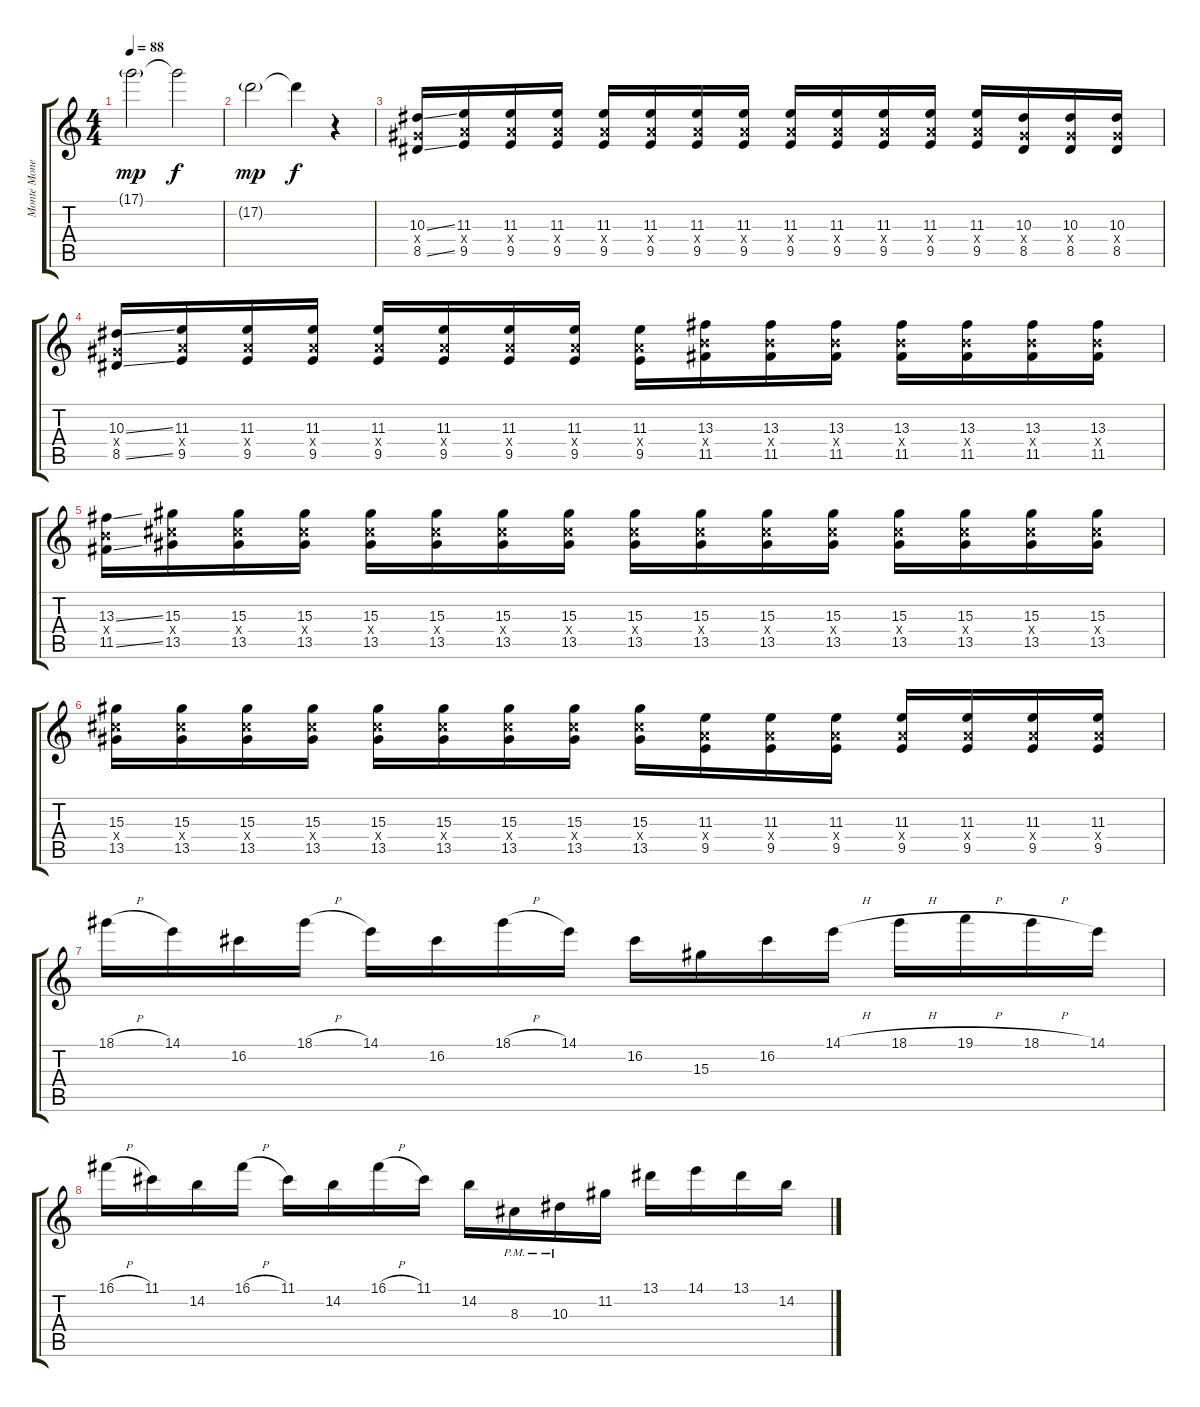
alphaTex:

\track ("Monte Money " "Monte Mone") {instrument distortionguitar}
\staff {score tabs}
\tuning (D4 A3 F3 C3 G2 C2) {hide}
\ts (4 4)
\tempo 88
\clef g2
\ks c
17.1{g}.2{dy mp} 17.1{t}.2{dy f} |
17.2{g}.2{dy mp} 17.2{t}.4{dy f} r.4 |
(10.3{ss} 8.4{x} 8.5{ss}).16 (11.3 9.4{x} 9.5).16 (11.3 9.4{x} 9.5).16 (11.3 9.4{x} 9.5).16 (11.3 9.4{x} 9.5).16 (11.3 9.4{x} 9.5).16 (11.3 9.4{x} 9.5).16 (11.3 9.4{x} 9.5).16 (11.3 9.4{x} 9.5).16 (11.3 9.4{x} 9.5).16 (11.3 9.4{x} 9.5).16 (11.3 9.4{x} 9.5).16 (11.3 9.4{x} 9.5).16 (10.3 8.4{x} 8.5).16 (10.3 8.4{x} 8.5).16 (10.3 8.4{x} 8.5).16 |
(10.3{ss} 8.4{x} 8.5{ss}).16 (11.3 9.4{x} 9.5).16 (11.3 9.4{x} 9.5).16 (11.3 9.4{x} 9.5).16 (11.3 9.4{x} 9.5).16 (11.3 9.4{x} 9.5).16 (11.3 9.4{x} 9.5).16 (11.3 9.4{x} 9.5).16 (11.3 9.4{x} 9.5).16 (13.3 11.4{x} 11.5).16 (13.3 11.4{x} 11.5).16 (13.3 11.4{x} 11.5).16 (13.3 11.4{x} 11.5).16 (13.3 11.4{x} 11.5).16 (13.3 11.4{x} 11.5).16 (13.3 11.4{x} 11.5).16 |
(13.3{ss} 11.4{x} 11.5{ss}).16 (15.3 13.4{x} 13.5).16 (15.3 13.4{x} 13.5).16 (15.3 13.4{x} 13.5).16 (15.3 13.4{x} 13.5).16 (15.3 13.4{x} 13.5).16 (15.3 13.4{x} 13.5).16 (15.3 13.4{x} 13.5).16 (15.3 13.4{x} 13.5).16 (15.3 13.4{x} 13.5).16 (15.3 13.4{x} 13.5).16 (15.3 13.4{x} 13.5).16 (15.3 13.4{x} 13.5).16 (15.3 13.4{x} 13.5).16 (15.3 13.4{x} 13.5).16 (15.3 13.4{x} 13.5).16 |
(15.3 13.4{x} 13.5).16 (15.3 13.4{x} 13.5).16 (15.3 13.4{x} 13.5).16 (15.3 13.4{x} 13.5).16 (15.3 13.4{x} 13.5).16 (15.3 13.4{x} 13.5).16 (15.3 13.4{x} 13.5).16 (15.3 13.4{x} 13.5).16 (15.3 13.4{x} 13.5).16 (11.3 9.4{x} 9.5).16 (11.3 9.4{x} 9.5).16 (11.3 9.4{x} 9.5).16 (11.3 9.4{x} 9.5).16 (11.3 9.4{x} 9.5).16 (11.3 9.4{x} 9.5).16 (11.3 9.4{x} 9.5).16 |
18.1{h}.16 14.1.16 16.2.16 18.1{h}.16 14.1.16 16.2.16 18.1{h}.16 14.1.16 16.2.16 15.3.16 16.2.16 14.1{h}.16 18.1{h}.16 19.1{h}.16 18.1{h}.16 14.1.16 |
16.1{h}.16 11.1.16 14.2.16 16.1{h}.16 11.1.16 14.2.16 16.1{h}.16 11.1.16 14.2.16 8.3{pm}.16 10.3{pm}.16 11.2.16 13.1.16 14.1.16 13.1.16 14.2.16
